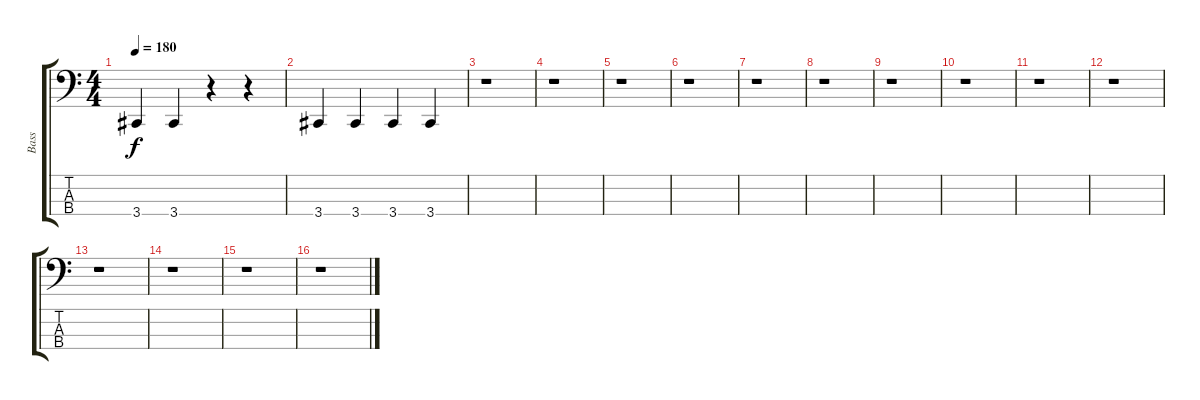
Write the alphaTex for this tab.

\track ("Bass" "Bass") {instrument electricbassfinger}
\staff {score tabs}
\tuning (Eb2 Bb1 F1 Bb0) {hide}
\ts (4 4)
\tempo 180
\clef f4
\ks c
3.4.4{dy f} 3.4.4 r.4 r.4 |
3.4.4 3.4.4 3.4.4 3.4.4 |
r.1 |
r.1 |
r.1 |
r.1 |
r.1 |
r.1 |
r.1 |
r.1 |
r.1 |
r.1 |
r.1 |
r.1 |
r.1 |
r.1
